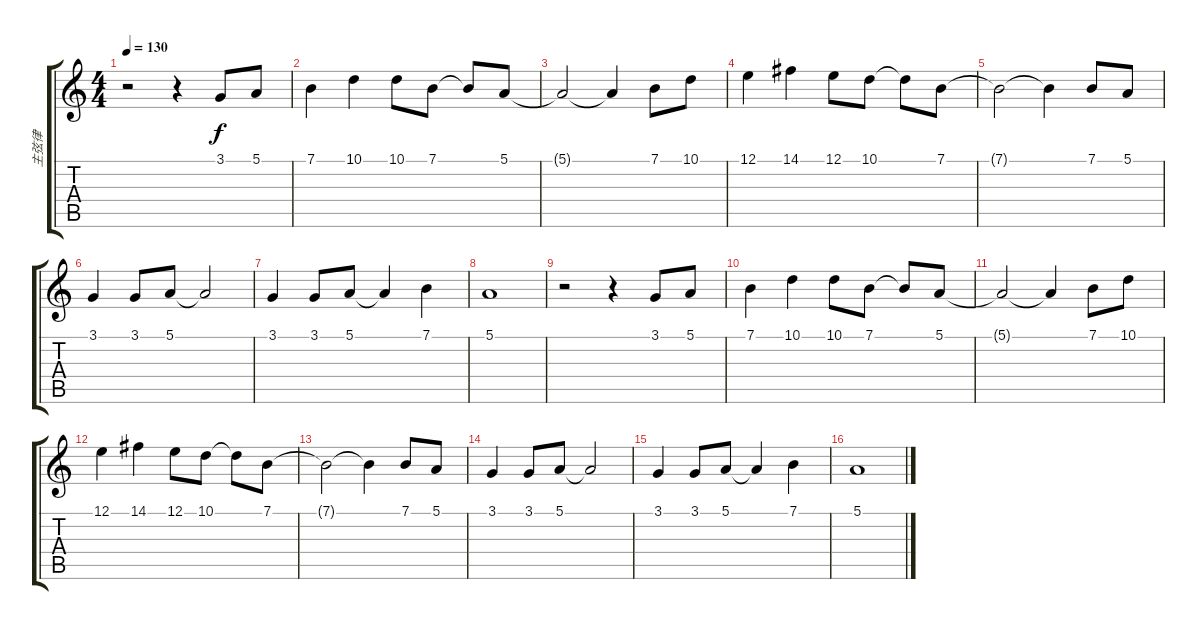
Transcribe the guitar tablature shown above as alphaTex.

\track ("主弦律" "主弦律") {instrument clarinet}
\staff {score tabs}
\tuning (E4 B3 G3 D3 A2 E2) {hide}
\ts (4 4)
\tempo 130
\clef g2
\ks c
r.2{dy f} r.4 3.1.8 5.1.8 |
7.1.4 10.1.4 10.1.8 7.1.8 7.1{t}.8 5.1.8 |
5.1{t}.2 5.1{t}.4 7.1.8 10.1.8 |
12.1.4 14.1.4 12.1.8 10.1.8 10.1{t}.8 7.1.8 |
7.1{t}.2 7.1{t}.4 7.1.8 5.1.8 |
3.1.4 3.1.8 5.1.8 5.1{t}.2 |
3.1.4 3.1.8 5.1.8 5.1{t}.4 7.1.4 |
5.1.1 |
r.2 r.4 3.1.8 5.1.8 |
7.1.4 10.1.4 10.1.8 7.1.8 7.1{t}.8 5.1.8 |
5.1{t}.2 5.1{t}.4 7.1.8 10.1.8 |
12.1.4 14.1.4 12.1.8 10.1.8 10.1{t}.8 7.1.8 |
7.1{t}.2 7.1{t}.4 7.1.8 5.1.8 |
3.1.4 3.1.8 5.1.8 5.1{t}.2 |
3.1.4 3.1.8 5.1.8 5.1{t}.4 7.1.4 |
5.1.1
